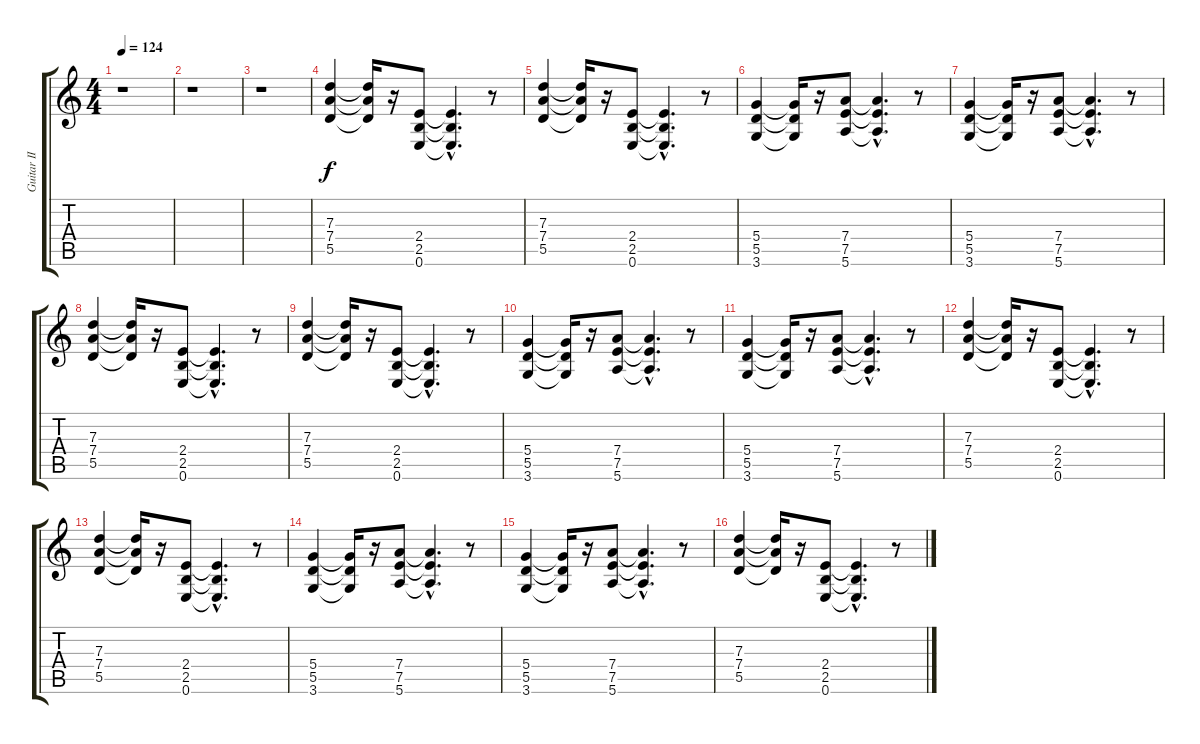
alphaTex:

\track ("Guitar II" "Guitar II") {instrument overdrivenguitar}
\staff {score tabs}
\tuning (E4 B3 G3 D3 A2 E2) {hide}
\ts (4 4)
\tempo 124
\clef g2
\ks c
r.1{dy f} |
r.1 |
r.1 |
(7.3 7.4 5.5).4 (7.3{t} 7.4{t} 5.5{t}).16 r.16 (2.4 2.5 0.6).8 (2.4{hac t} 2.5{hac t} 0.6{hac t}).4{d} r.8 |
(7.3 7.4 5.5).4 (7.3{t} 7.4{t} 5.5{t}).16 r.16 (2.4 2.5 0.6).8 (2.4{hac t} 2.5{hac t} 0.6{hac t}).4{d} r.8 |
(5.4 5.5 3.6).4 (5.4{t} 5.5{t} 3.6{t}).16 r.16 (7.4 7.5 5.6).8 (7.4{hac t} 7.5{hac t} 5.6{hac t}).4{d} r.8 |
(5.4 5.5 3.6).4 (5.4{t} 5.5{t} 3.6{t}).16 r.16 (7.4 7.5 5.6).8 (7.4{hac t} 7.5{hac t} 5.6{hac t}).4{d} r.8 |
(7.3 7.4 5.5).4 (7.3{t} 7.4{t} 5.5{t}).16 r.16 (2.4 2.5 0.6).8 (2.4{hac t} 2.5{hac t} 0.6{hac t}).4{d} r.8 |
(7.3 7.4 5.5).4 (7.3{t} 7.4{t} 5.5{t}).16 r.16 (2.4 2.5 0.6).8 (2.4{hac t} 2.5{hac t} 0.6{hac t}).4{d} r.8 |
(5.4 5.5 3.6).4 (5.4{t} 5.5{t} 3.6{t}).16 r.16 (7.4 7.5 5.6).8 (7.4{hac t} 7.5{hac t} 5.6{hac t}).4{d} r.8 |
(5.4 5.5 3.6).4 (5.4{t} 5.5{t} 3.6{t}).16 r.16 (7.4 7.5 5.6).8 (7.4{hac t} 7.5{hac t} 5.6{hac t}).4{d} r.8 |
(7.3 7.4 5.5).4 (7.3{t} 7.4{t} 5.5{t}).16 r.16 (2.4 2.5 0.6).8 (2.4{hac t} 2.5{hac t} 0.6{hac t}).4{d} r.8 |
(7.3 7.4 5.5).4 (7.3{t} 7.4{t} 5.5{t}).16 r.16 (2.4 2.5 0.6).8 (2.4{hac t} 2.5{hac t} 0.6{hac t}).4{d} r.8 |
(5.4 5.5 3.6).4 (5.4{t} 5.5{t} 3.6{t}).16 r.16 (7.4 7.5 5.6).8 (7.4{hac t} 7.5{hac t} 5.6{hac t}).4{d} r.8 |
(5.4 5.5 3.6).4 (5.4{t} 5.5{t} 3.6{t}).16 r.16 (7.4 7.5 5.6).8 (7.4{hac t} 7.5{hac t} 5.6{hac t}).4{d} r.8 |
(7.3 7.4 5.5).4 (7.3{t} 7.4{t} 5.5{t}).16 r.16 (2.4 2.5 0.6).8 (2.4{hac t} 2.5{hac t} 0.6{hac t}).4{d} r.8
